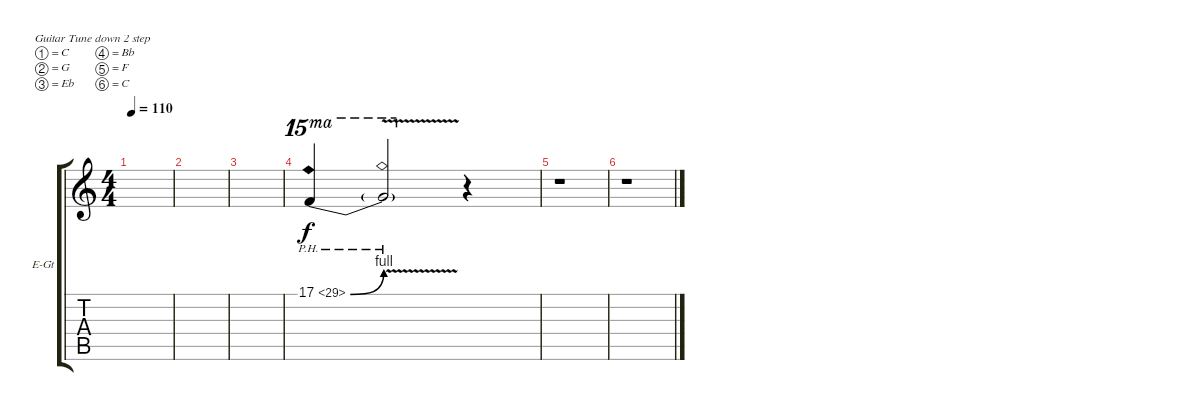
\defaultSystemsLayout 4
\bracketExtendMode groupsimilarinstruments
\firstSystemTrackNameOrientation horizontal
\otherSystemsTrackNameOrientation horizontal
\track ("Electric Guitar 5" "E-Gt") {instrument distortionguitar}
\staff {score tabs}
\tuning (C4 G3 Eb3 Bb2 F2 C2)
\ts (4 4)
\tempo 110
\clef g2
\ks c
|
|
|
17.1{be (bend 0 0 7.8 4) ph 12}.4{ot 15ma} 17.1{ph 12 v t}.2{ot 15ma} r.4 |
r.1 |
r.1
